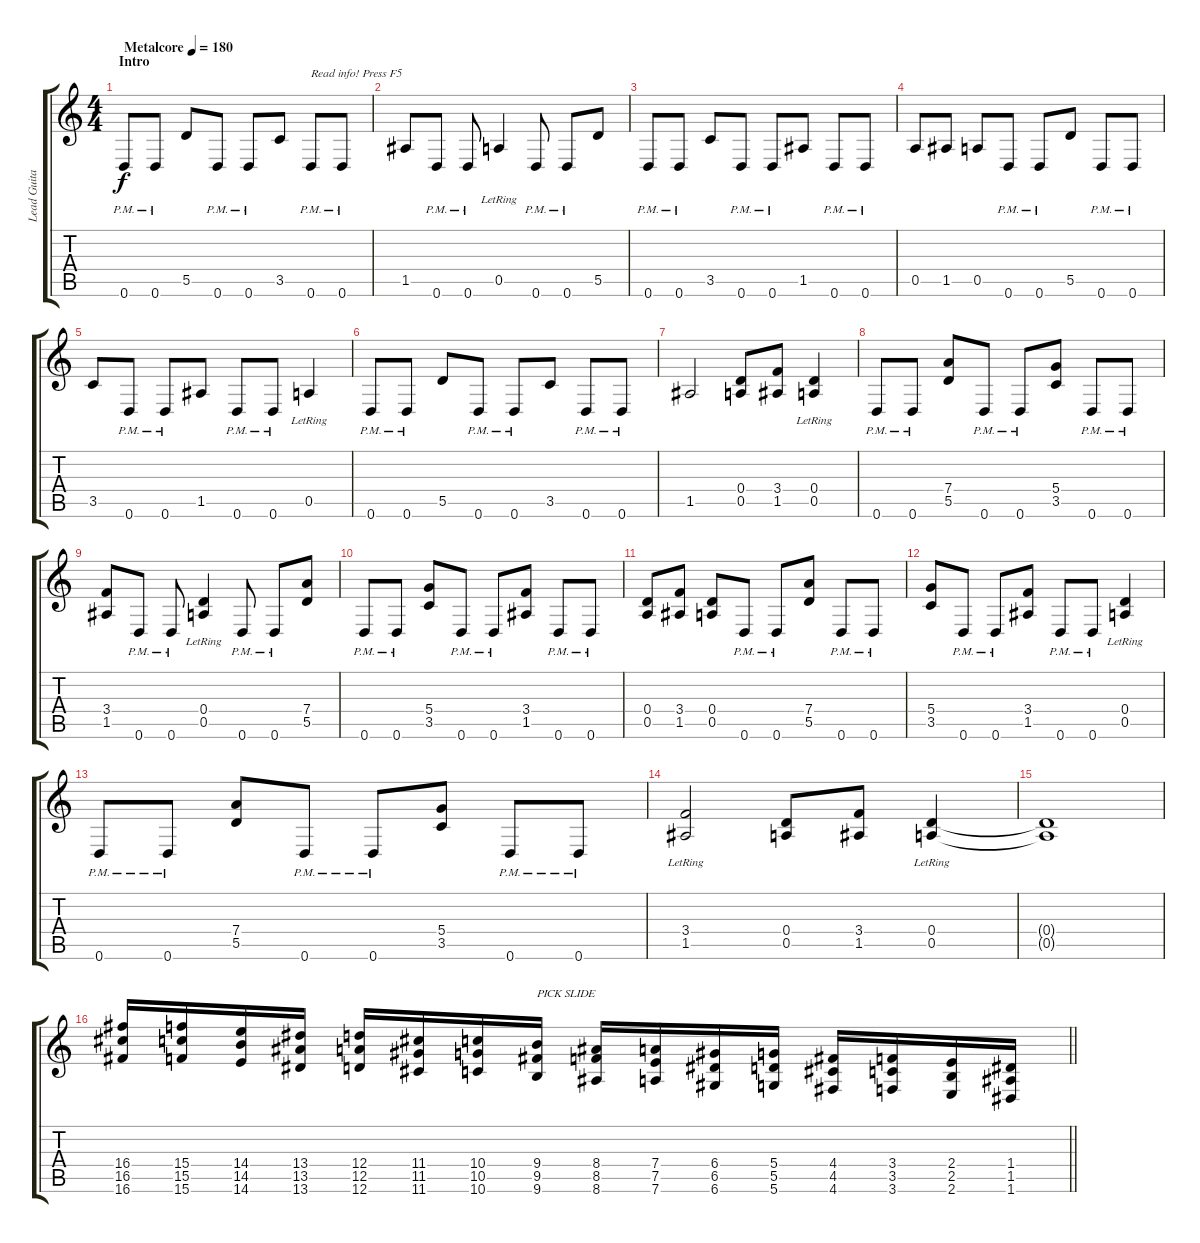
\track ("Lead Guitar" "Lead Guita") {instrument distortionguitar}
\staff {score tabs}
\tuning (E4 B3 G3 D3 A2 D2) {hide}
\ts (4 4)
\section ("" "Intro")
\tempo (180 "Metalcore")
\clef g2
\ks c
0.6{pm}.8{dy f instrument distortionguitar} 0.6{pm}.8 5.5.8 0.6{pm}.8 0.6{pm}.8 3.5.8 0.6{pm}.8{txt "Read info! Press F5"} 0.6{pm}.8 |
1.5.8 0.6{pm}.8 0.6{pm}.8 0.5{lr}.4 0.6{pm}.8 0.6{pm}.8 5.5.8 |
0.6{pm}.8 0.6{pm}.8 3.5.8 0.6{pm}.8 0.6{pm}.8 1.5.8 0.6{pm}.8 0.6{pm}.8 |
0.5.8 1.5.8 0.5.8 0.6{pm}.8 0.6{pm}.8 5.5.8 0.6{pm}.8 0.6{pm}.8 |
3.5.8 0.6{pm}.8 0.6{pm}.8 1.5.8 0.6{pm}.8 0.6{pm}.8 0.5{lr}.4 |
0.6{pm}.8 0.6{pm}.8 5.5.8 0.6{pm}.8 0.6{pm}.8 3.5.8 0.6{pm}.8 0.6{pm}.8 |
1.5.2 (0.4 0.5).8 (3.4 1.5).8 (0.4{lr} 0.5).4 |
0.6{pm}.8 0.6{pm}.8 (7.4 5.5).8 0.6{pm}.8 0.6{pm}.8 (5.4 3.5).8 0.6{pm}.8 0.6{pm}.8 |
(3.4 1.5).8 0.6{pm}.8 0.6{pm}.8 (0.4{lr} 0.5{lr}).4 0.6{pm}.8 0.6{pm}.8 (7.4 5.5).8 |
0.6{pm}.8 0.6{pm}.8 (5.4 3.5).8 0.6{pm}.8 0.6{pm}.8 (3.4 1.5).8 0.6{pm}.8 0.6{pm}.8 |
(0.4 0.5).8 (3.4 1.5).8 (0.4 0.5).8 0.6{pm}.8 0.6{pm}.8 (7.4 5.5).8 0.6{pm}.8 0.6{pm}.8 |
(5.4 3.5).8 0.6{pm}.8 0.6{pm}.8 (3.4 1.5).8 0.6{pm}.8 0.6{pm}.8 (0.4{lr} 0.5{lr}).4 |
0.6{pm}.8 0.6{pm}.8 (7.4 5.5).8 0.6{pm}.8 0.6{pm}.8 (5.4 3.5).8 0.6{pm}.8 0.6{pm}.8 |
(3.4{lr} 1.5{lr}).2 (0.4 0.5).8 (3.4 1.5).8 (0.4{lr} 0.5{lr}).4 |
(0.4{t} 0.5{t}).1 |
\barLineRight lightlight
(16.4 16.5 16.6).16{instrument guitarfretnoise} (15.4 15.5 15.6).16 (14.4 14.5 14.6).16 (13.4 13.5 13.6).16 (12.4 12.5 12.6).16 (11.4 11.5 11.6).16 (10.4 10.5 10.6).16 (9.4 9.5 9.6).16{txt "PICK SLIDE"} (8.4 8.5 8.6).16 (7.4 7.5 7.6).16 (6.4 6.5 6.6).16 (5.4 5.5 5.6).16 (4.4 4.5 4.6).16 (3.4 3.5 3.6).16 (2.4 2.5 2.6).16 (1.4 1.5 1.6).16
